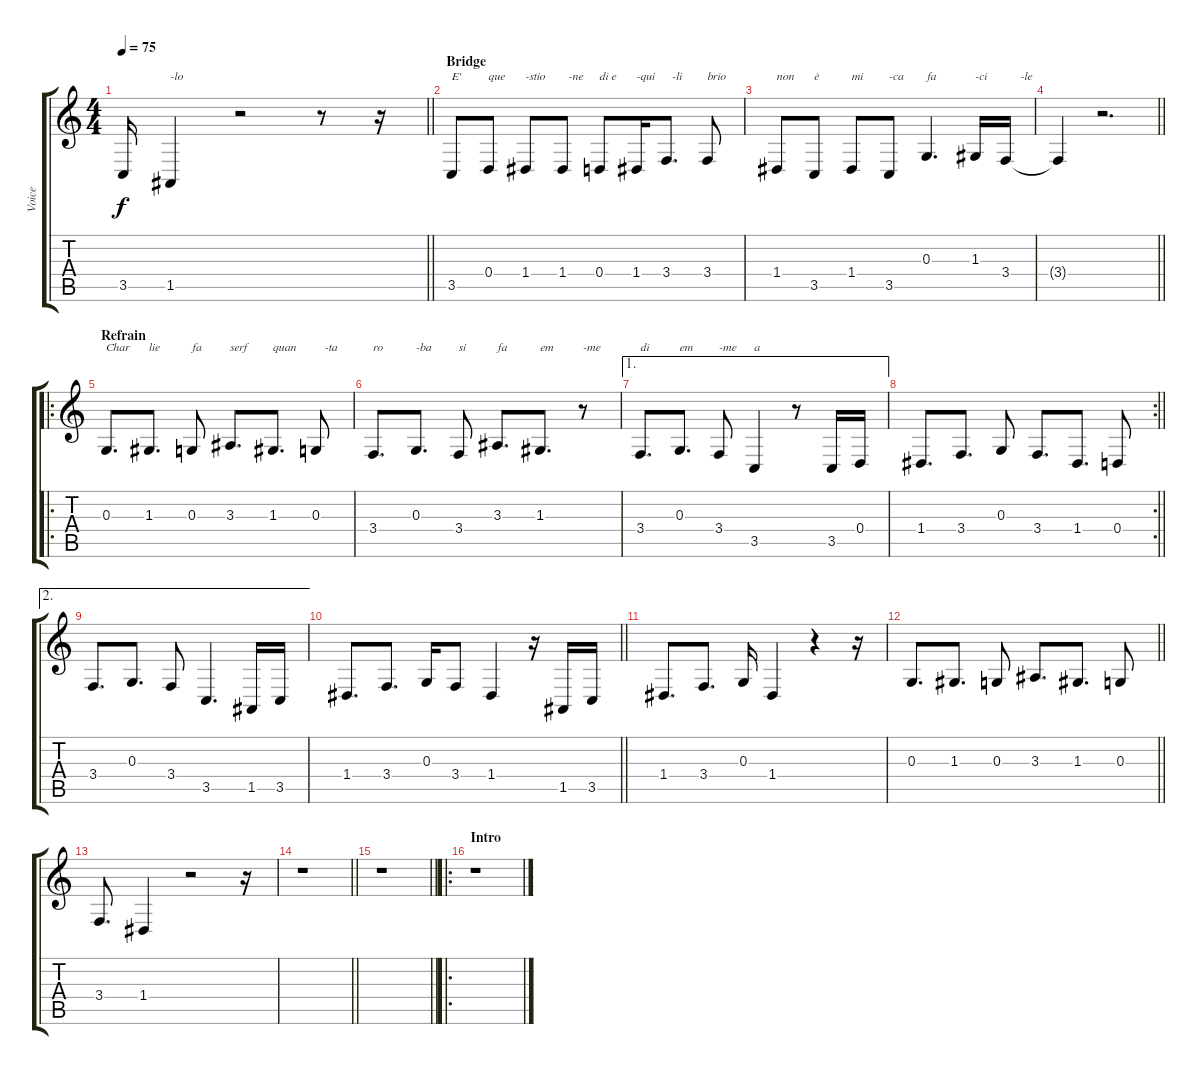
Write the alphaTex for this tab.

\track ("Voice" "Voice") {instrument lead2sawtooth}
\staff {score tabs}
\tuning (E4 B3 G3 D3 A2 E2) {hide}
\ts (4 4)
\tempo 75
\clef g2
\barLineRight lightlight
\ks c
3.5{t}.16{dy f} 1.5.4{txt "-lo"} r.2 r.8 r.16 |
\section ("" "Bridge")
3.5.8{txt "E'"} 0.4.8{txt "que"} 1.4.8{txt "-stio"} 1.4.8{txt "  -ne"} 0.4.8{txt "di e"} 1.4.16{txt "-qui"} 3.4.8{d txt "  -li"} 3.4.8{txt "brio"} |
1.4.8{txt "non"} 3.5.8{txt "è"} 1.4.8{txt "mi"} 3.5.8{txt "-ca"} 0.3.4{d txt "fa"} 1.3.16{txt "-ci"} 3.4.16{txt "     -le"} |
\barLineRight lightlight
3.4{t}.4 r.2{d} |
\ro
\section ("" "Refrain")
0.3.8{d txt "Char"} 1.3.8{d txt "lie"} 0.3.8{txt "fa"} 3.3.8{d txt "serf"} 1.3.8{d txt "quan"} 0.3.8{txt "   -ta"} |
3.4.8{d txt "ro"} 0.3.8{d txt "-ba"} 3.4.8{txt "si"} 3.3.8{d txt "fa"} 1.3.8{d txt "em"} r.8{txt "-me"} |
\ae 1
3.4.8{d txt "di"} 0.3.8{d txt "em"} 3.4.8{txt "-me"} 3.5.4{txt "a"} r.8 3.5.16 0.4.16 |
\rc 2
\barLineRight lightlight
1.4.8{d} 3.4.8{d} 0.3.8 3.4.8{d} 1.4.8{d} 0.4.8 |
\ae 2
3.4.8{d} 0.3.8{d} 3.4.8 3.5.4{d} 1.5.16 3.5.16 |
\barLineRight lightlight
1.4.8{d} 3.4.8{d} 0.3.16 3.4.8 1.4.4 r.16 1.5.16 3.5.16 |
1.4.8{d} 3.4.8{d} 0.3.16 1.4.4 r.4 r.16 |
\barLineRight lightlight
0.3.8{d} 1.3.8{d} 0.3.8 3.3.8{d} 1.3.8{d} 0.3.8 |
3.4.8{d} 1.4.4 r.2 r.16 |
\barLineRight lightlight
r.1 |
\barLineRight lightlight
r.1 |
\ro
\section ("" "Intro")
r.1
